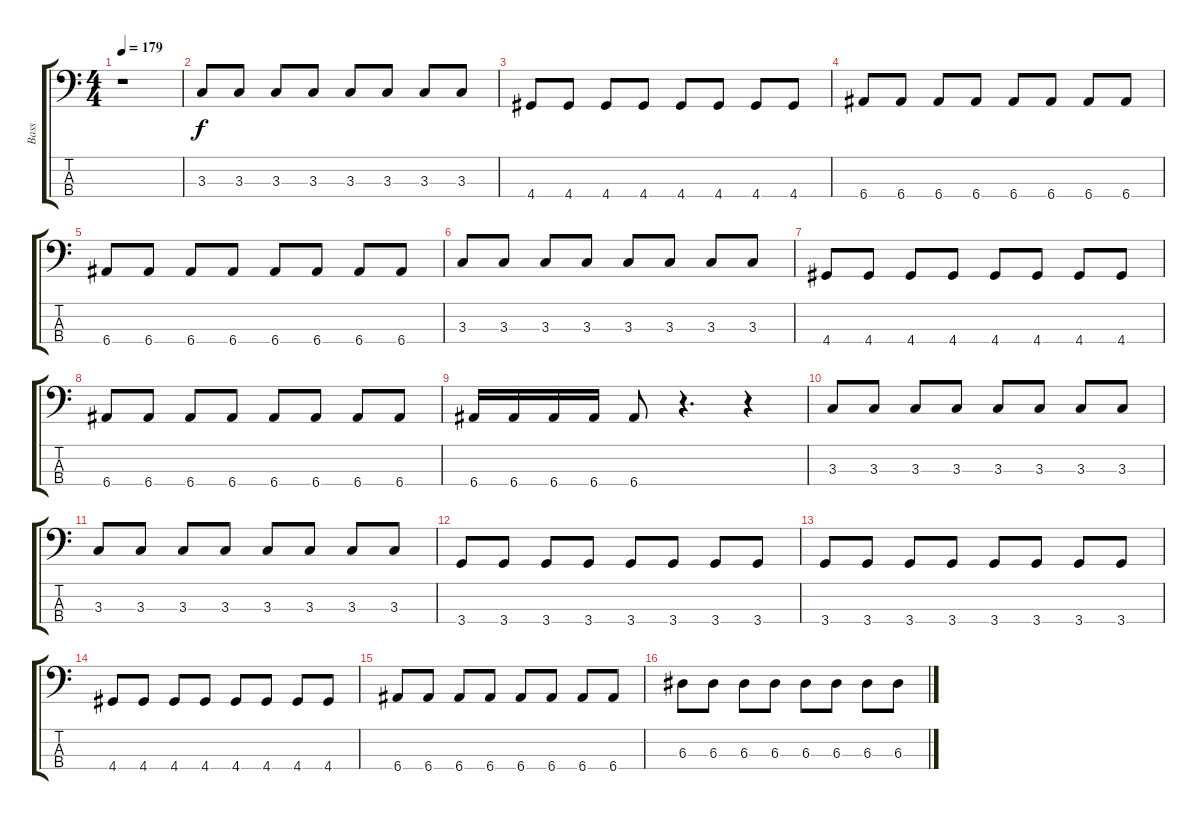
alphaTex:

\track ("Bass" "Bass") {instrument electricbassfinger}
\staff {score tabs}
\tuning (G2 D2 A1 E1) {hide}
\ts (4 4)
\tempo 179
\clef f4
\ks c
r.1{dy f} |
3.3.8 3.3.8 3.3.8 3.3.8 3.3.8 3.3.8 3.3.8 3.3.8 |
4.4.8 4.4.8 4.4.8 4.4.8 4.4.8 4.4.8 4.4.8 4.4.8 |
6.4.8 6.4.8 6.4.8 6.4.8 6.4.8 6.4.8 6.4.8 6.4.8 |
6.4.8 6.4.8 6.4.8 6.4.8 6.4.8 6.4.8 6.4.8 6.4.8 |
3.3.8 3.3.8 3.3.8 3.3.8 3.3.8 3.3.8 3.3.8 3.3.8 |
4.4.8 4.4.8 4.4.8 4.4.8 4.4.8 4.4.8 4.4.8 4.4.8 |
6.4.8 6.4.8 6.4.8 6.4.8 6.4.8 6.4.8 6.4.8 6.4.8 |
6.4.16 6.4.16 6.4.16 6.4.16 6.4.8 r.4{d} r.4 |
3.3.8 3.3.8 3.3.8 3.3.8 3.3.8 3.3.8 3.3.8 3.3.8 |
3.3.8 3.3.8 3.3.8 3.3.8 3.3.8 3.3.8 3.3.8 3.3.8 |
3.4.8 3.4.8 3.4.8 3.4.8 3.4.8 3.4.8 3.4.8 3.4.8 |
3.4.8 3.4.8 3.4.8 3.4.8 3.4.8 3.4.8 3.4.8 3.4.8 |
4.4.8 4.4.8 4.4.8 4.4.8 4.4.8 4.4.8 4.4.8 4.4.8 |
6.4.8 6.4.8 6.4.8 6.4.8 6.4.8 6.4.8 6.4.8 6.4.8 |
6.3.8 6.3.8 6.3.8 6.3.8 6.3.8 6.3.8 6.3.8 6.3.8
